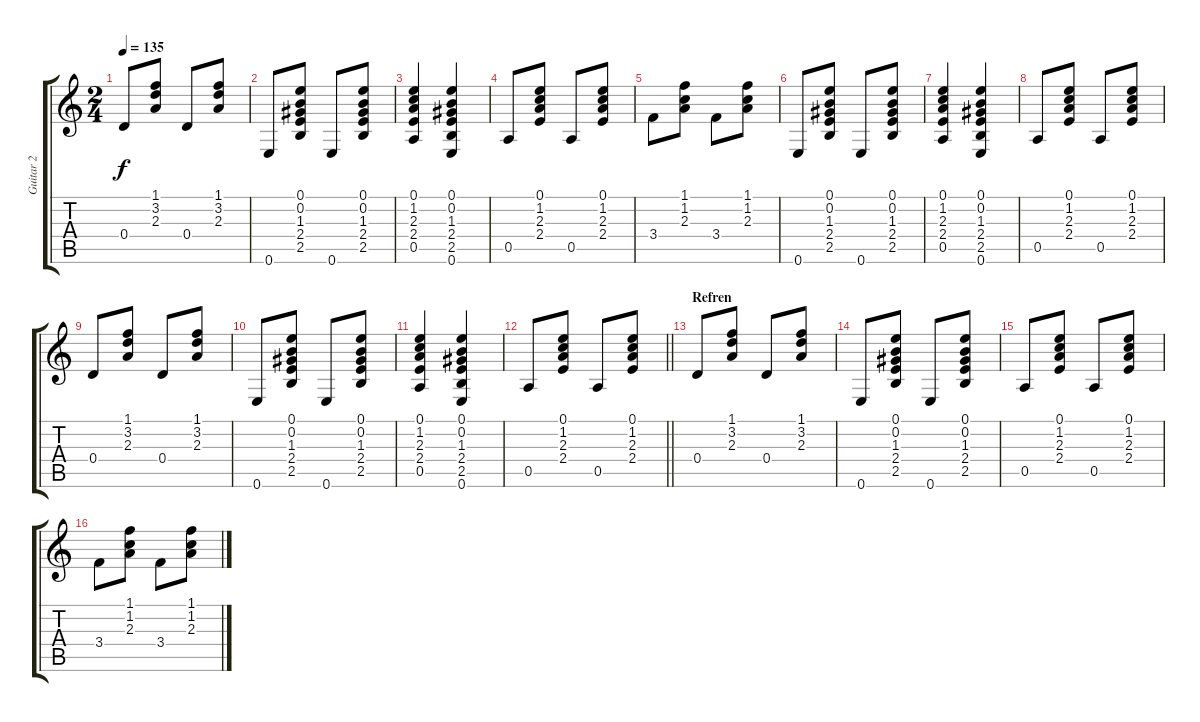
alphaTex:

\track ("Guitar 2" "Guitar 2") {instrument acousticguitarsteel}
\staff {score tabs}
\tuning (E4 B3 G3 D3 A2 E2) {hide}
\ts (2 4)
\tempo 135
\clef g2
\ks c
0.4.8{dy f} (1.1 3.2 2.3).8 0.4.8 (1.1 3.2 2.3).8 |
0.6.8 (0.1 0.2 1.3 2.4 2.5).8 0.6.8 (0.1 0.2 1.3 2.4 2.5).8 |
(0.1 1.2 2.3 2.4 0.5).4 (0.1 0.2 1.3 2.4 2.5 0.6).4 |
0.5.8 (0.1 1.2 2.3 2.4).8 0.5.8 (0.1 1.2 2.3 2.4).8 |
3.4.8 (1.1 1.2 2.3).8 3.4.8 (1.1 1.2 2.3).8 |
0.6.8 (0.1 0.2 1.3 2.4 2.5).8 0.6.8 (0.1 0.2 1.3 2.4 2.5).8 |
(0.1 1.2 2.3 2.4 0.5).4 (0.1 0.2 1.3 2.4 2.5 0.6).4 |
0.5.8 (0.1 1.2 2.3 2.4).8 0.5.8 (0.1 1.2 2.3 2.4).8 |
0.4.8 (1.1 3.2 2.3).8 0.4.8 (1.1 3.2 2.3).8 |
0.6.8 (0.1 0.2 1.3 2.4 2.5).8 0.6.8 (0.1 0.2 1.3 2.4 2.5).8 |
(0.1 1.2 2.3 2.4 0.5).4 (0.1 0.2 1.3 2.4 2.5 0.6).4 |
\barLineRight lightlight
0.5.8 (0.1 1.2 2.3 2.4).8 0.5.8 (0.1 1.2 2.3 2.4).8 |
\section ("" "Refren")
0.4.8 (1.1 3.2 2.3).8 0.4.8 (1.1 3.2 2.3).8 |
0.6.8 (0.1 0.2 1.3 2.4 2.5).8 0.6.8 (0.1 0.2 1.3 2.4 2.5).8 |
0.5.8 (0.1 1.2 2.3 2.4).8 0.5.8 (0.1 1.2 2.3 2.4).8 |
3.4.8 (1.1 1.2 2.3).8 3.4.8 (1.1 1.2 2.3).8
